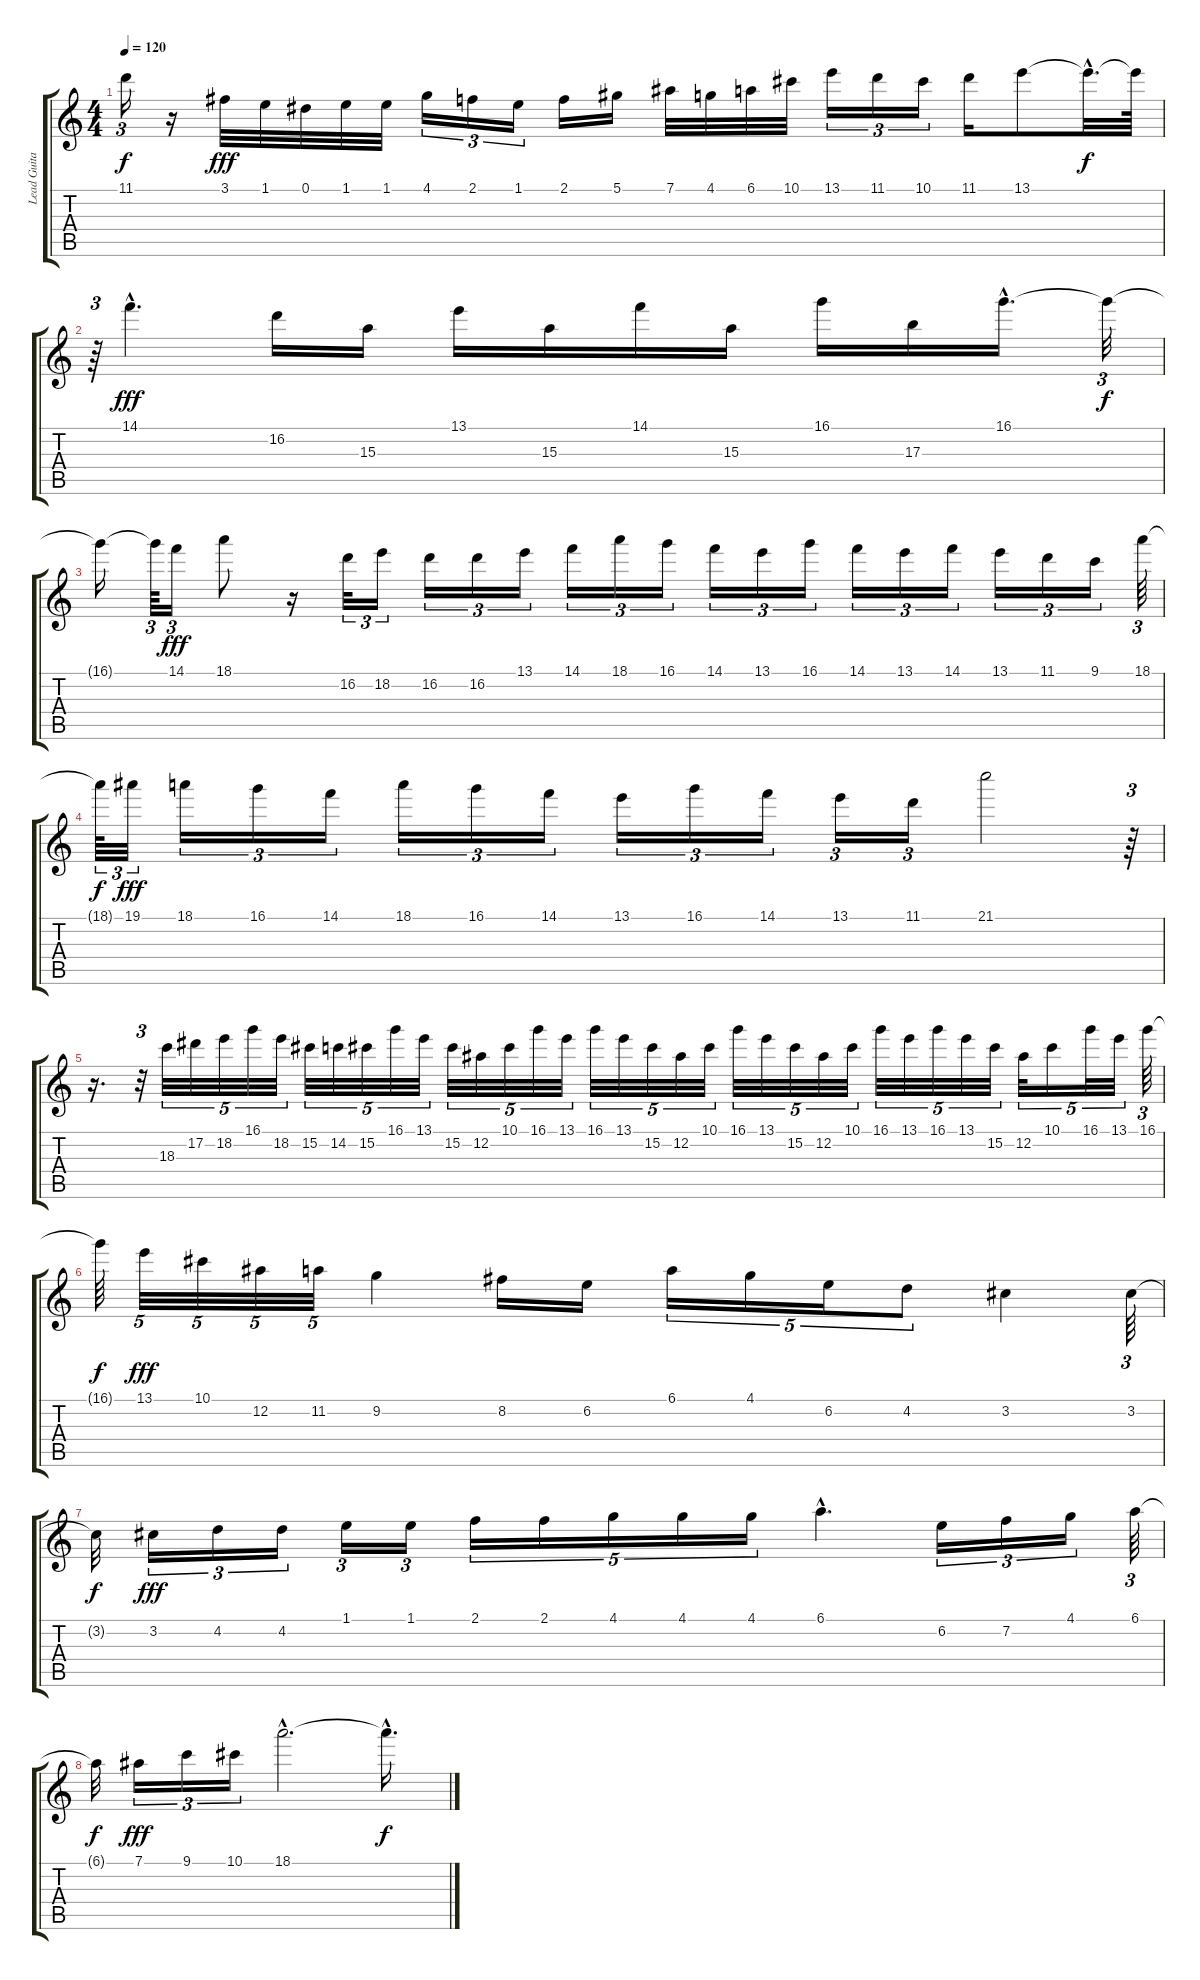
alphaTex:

\track ("Lead Guitar" "Lead Guita") {instrument distortionguitar}
\staff {score tabs}
\tuning (Eb4 Bb3 Gb3 Db3 Ab2 Eb2) {hide}
\ts (4 4)
\tempo 120
\clef g2
\ks c
11.1{t}.16{tu (3 2) dy f} r.16 3.1.32{dy fff} 1.1.32 0.1.32 1.1.32 1.1.32 4.1.16{tu (3 2)} 2.1.16{tu (3 2)} 1.1.16{tu (3 2)} 2.1.16 5.1.16 7.1.32 4.1.32 6.1.32 10.1.32 13.1.16{tu (3 2)} 11.1.16{tu (3 2)} 10.1.16{tu (3 2)} 11.1.16 13.1.8 13.1{hac t}.32{d dy f} 13.1{t}.64 |
r.64{tu (3 2)} 14.1{hac}.4{d dy fff} 16.2.16 15.3.16 13.1.16 15.3.16 14.1.16 15.3.16 16.1.16 17.3.16 16.1{hac}.16{d} 16.1{t}.32{tu (3 2) dy f} |
16.1{t}.16 16.1{t}.64{tu (3 2)} 14.1.16{tu (3 2) dy fff} 18.1.8 r.16 16.2.32{tu (3 2)} 18.2.16{tu (3 2)} 16.2.16{tu (3 2)} 16.2.16{tu (3 2)} 13.1.16{tu (3 2)} 14.1.16{tu (3 2)} 18.1.16{tu (3 2)} 16.1.16{tu (3 2)} 14.1.16{tu (3 2)} 13.1.16{tu (3 2)} 16.1.16{tu (3 2)} 14.1.16{tu (3 2)} 13.1.16{tu (3 2)} 14.1.16{tu (3 2)} 13.1.16{tu (3 2)} 11.1.16{tu (3 2)} 9.1.16{tu (3 2)} 18.1.64{tu (3 2)} |
18.1{t}.64{tu (3 2) dy f} 19.1.32{tu (3 2) dy fff} 18.1.16{tu (3 2)} 16.1.16{tu (3 2)} 14.1.16{tu (3 2)} 18.1.16{tu (3 2)} 16.1.16{tu (3 2)} 14.1.16{tu (3 2)} 13.1.16{tu (3 2)} 16.1.16{tu (3 2)} 14.1.16{tu (3 2)} 13.1.16{tu (3 2)} 11.1.16{tu (3 2)} 21.1.2 r.64{tu (3 2)} |
r.16{d} r.32{tu (3 2)} 18.3.32{tu (5 4)} 17.2.32{tu (5 4)} 18.2.32{tu (5 4)} 16.1.32{tu (5 4)} 18.2.32{tu (5 4)} 15.2.32{tu (5 4)} 14.2.32{tu (5 4)} 15.2.32{tu (5 4)} 16.1.32{tu (5 4)} 13.1.32{tu (5 4)} 15.2.32{tu (5 4)} 12.2.32{tu (5 4)} 10.1.32{tu (5 4)} 16.1.32{tu (5 4)} 13.1.32{tu (5 4)} 16.1.32{tu (5 4)} 13.1.32{tu (5 4)} 15.2.32{tu (5 4)} 12.2.32{tu (5 4)} 10.1.32{tu (5 4)} 16.1.32{tu (5 4)} 13.1.32{tu (5 4)} 15.2.32{tu (5 4)} 12.2.32{tu (5 4)} 10.1.32{tu (5 4)} 16.1.32{tu (5 4)} 13.1.32{tu (5 4)} 16.1.32{tu (5 4)} 13.1.32{tu (5 4)} 15.2.32{tu (5 4)} 12.2.32{tu (5 4)} 10.1.16{tu (5 4)} 16.1.32{tu (5 4)} 13.1.32{tu (5 4)} 16.1.64{tu (3 2)} |
16.1{t}.64{dy f} 13.1.32{tu (5 4) dy fff} 10.1.32{tu (5 4)} 12.2.32{tu (5 4)} 11.2.32{tu (5 4)} 9.2.4 8.2.16 6.2.16 6.1.16{tu (5 4)} 4.1.16{tu (5 4)} 6.2.16{tu (5 4)} 4.2.8{tu (5 4)} 3.2.4 3.2.64{tu (3 2)} |
3.2{t}.32{dy f} 3.2.16{tu (3 2) dy fff} 4.2.16{tu (3 2)} 4.2.16{tu (3 2)} 1.1.16{tu (3 2)} 1.1.16{tu (3 2)} 2.1.16{tu (5 4)} 2.1.16{tu (5 4)} 4.1.16{tu (5 4)} 4.1.16{tu (5 4)} 4.1.16{tu (5 4)} 6.1{hac}.4{d} 6.2.16{tu (3 2)} 7.2.16{tu (3 2)} 4.1.16{tu (3 2)} 6.1.64{tu (3 2)} |
6.1{t}.32{dy f} 7.1.16{tu (3 2) dy fff} 9.1.16{tu (3 2)} 10.1.16{tu (3 2)} 18.1{hac}.2{d} 18.1{hac t}.16{d dy f}
